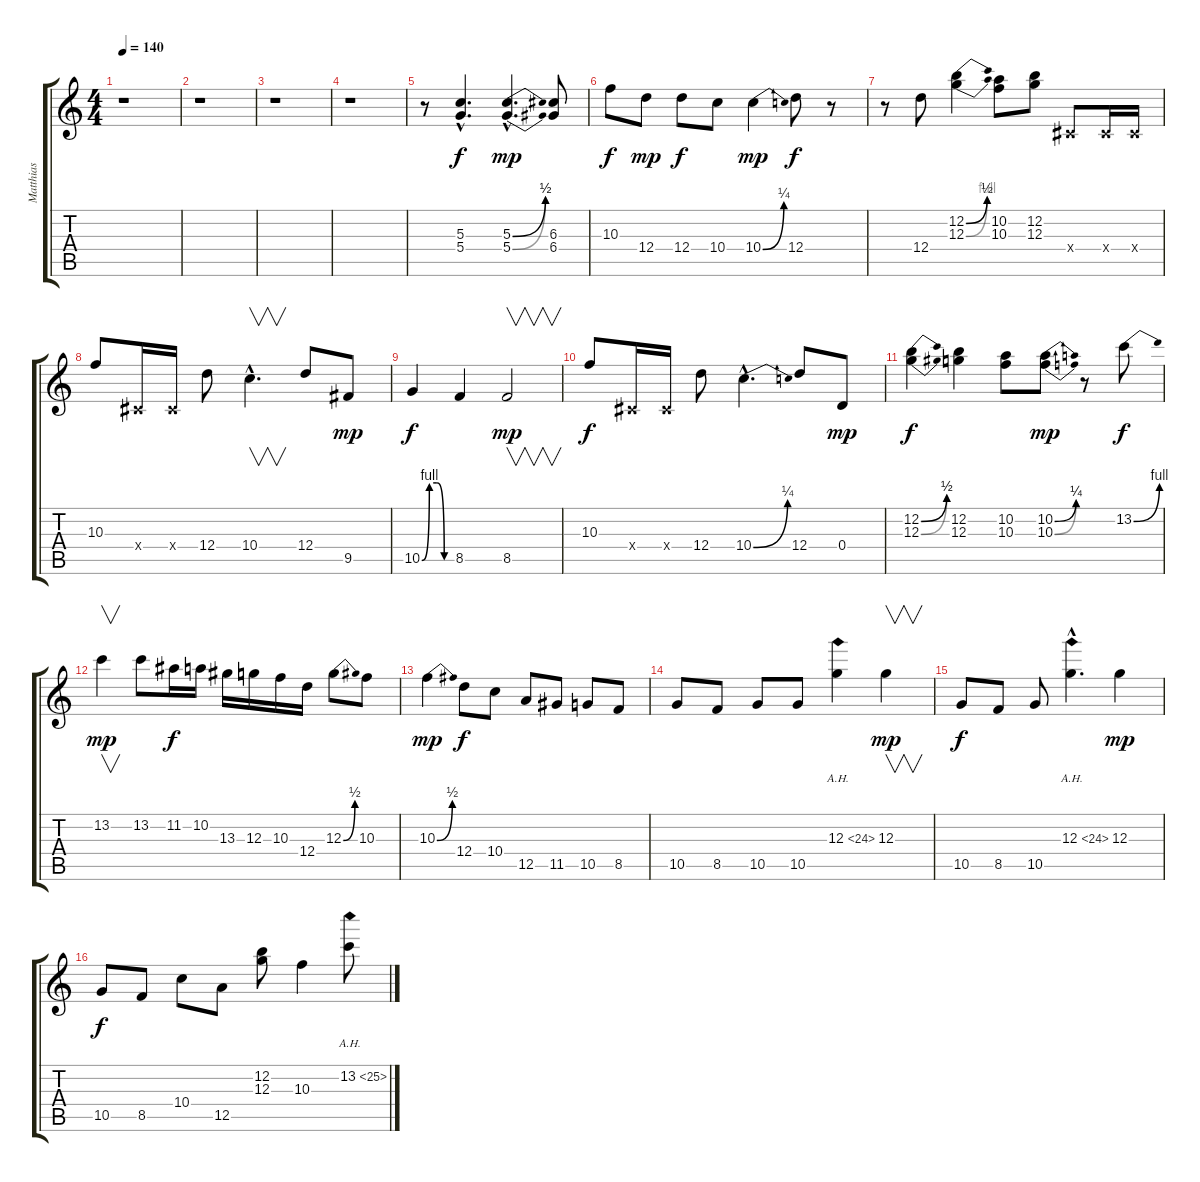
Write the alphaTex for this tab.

\track ("Matthias" "Matthias") {instrument distortionguitar}
\staff {score tabs}
\tuning (E4 B3 G3 D3 A2 E2) {hide}
\ts (4 4)
\tempo 140
\clef g2
\ks c
r.1{dy mp} |
r.1 |
r.1 |
r.1 |
r.8 (5.3{hac} 5.4{hac}).4{d dy f} (5.3{be (bend 0 0 60 2) hac} 5.4{be (bend 0 0 60 2) hac}).4{d dy mp} (6.3 6.4).8 |
10.3.8{dy f} 12.4.8{dy mp} 12.4.8{dy f} 10.4.8 10.4{be (bend 0 0 60 1)}.4{dy mp} 12.4.8{dy f} r.8 |
r.8 12.4.8 (12.2{be (bend 0 0 60 2)} 12.3{be (bend 0 0 60 4)}).4 (10.2 10.3).8 (12.2 12.3).8 -1.4{x}.8 -1.4{x}.16 -1.4{x}.16 |
10.3.8 -1.4{x}.16 -1.4{x}.16 12.4.8 10.4{hac}.4{v d} 12.4.8 9.5.8{dy mp} |
10.5{be (custom 0 0 15 4 30 4 45 0 60 0)}.4{dy f} 8.5.4 8.5.2{v dy mp} |
10.3.8{dy f} -1.4{x}.16 -1.4{x}.16 12.4.8 10.4{be (bend 0 0 60 1) hac}.4{d} 12.4.8 0.4.8{dy mp} |
(12.2{be (bend 0 0 60 2)} 12.3{be (bend 0 0 60 2)}).4{dy f} (12.2 12.3).4 (10.2 10.3).8 (10.2{be (bend 0 0 60 1)} 10.3{be (bend 0 0 60 1)}).8{dy mp} r.8 13.2{be (bend 0 0 60 4)}.8{dy f} |
13.2.4{v dy mp} 13.2.8 11.2.16{dy f} 10.2.16 13.3.16 12.3.16 10.3.16 12.4.16 12.3{be (bend 0 0 60 2)}.8 10.3.8 |
10.3{be (bend 0 0 60 2)}.4{dy mp} 12.4.8{dy f} 10.4.8 12.5.8 11.5.8 10.5.8 8.5.8 |
10.5.8 8.5.8 10.5.8 10.5.8 12.3{ah 12}.4 12.3.4{v dy mp} |
10.5.8{dy f} 8.5.8 10.5.8 12.3{ah 12 hac}.4{d} 12.3.4{dy mp} |
10.5.8{dy f} 8.5.8 10.4.8 12.5.8 (12.2 12.3).8 10.3.4 13.2{ah 12}.8
